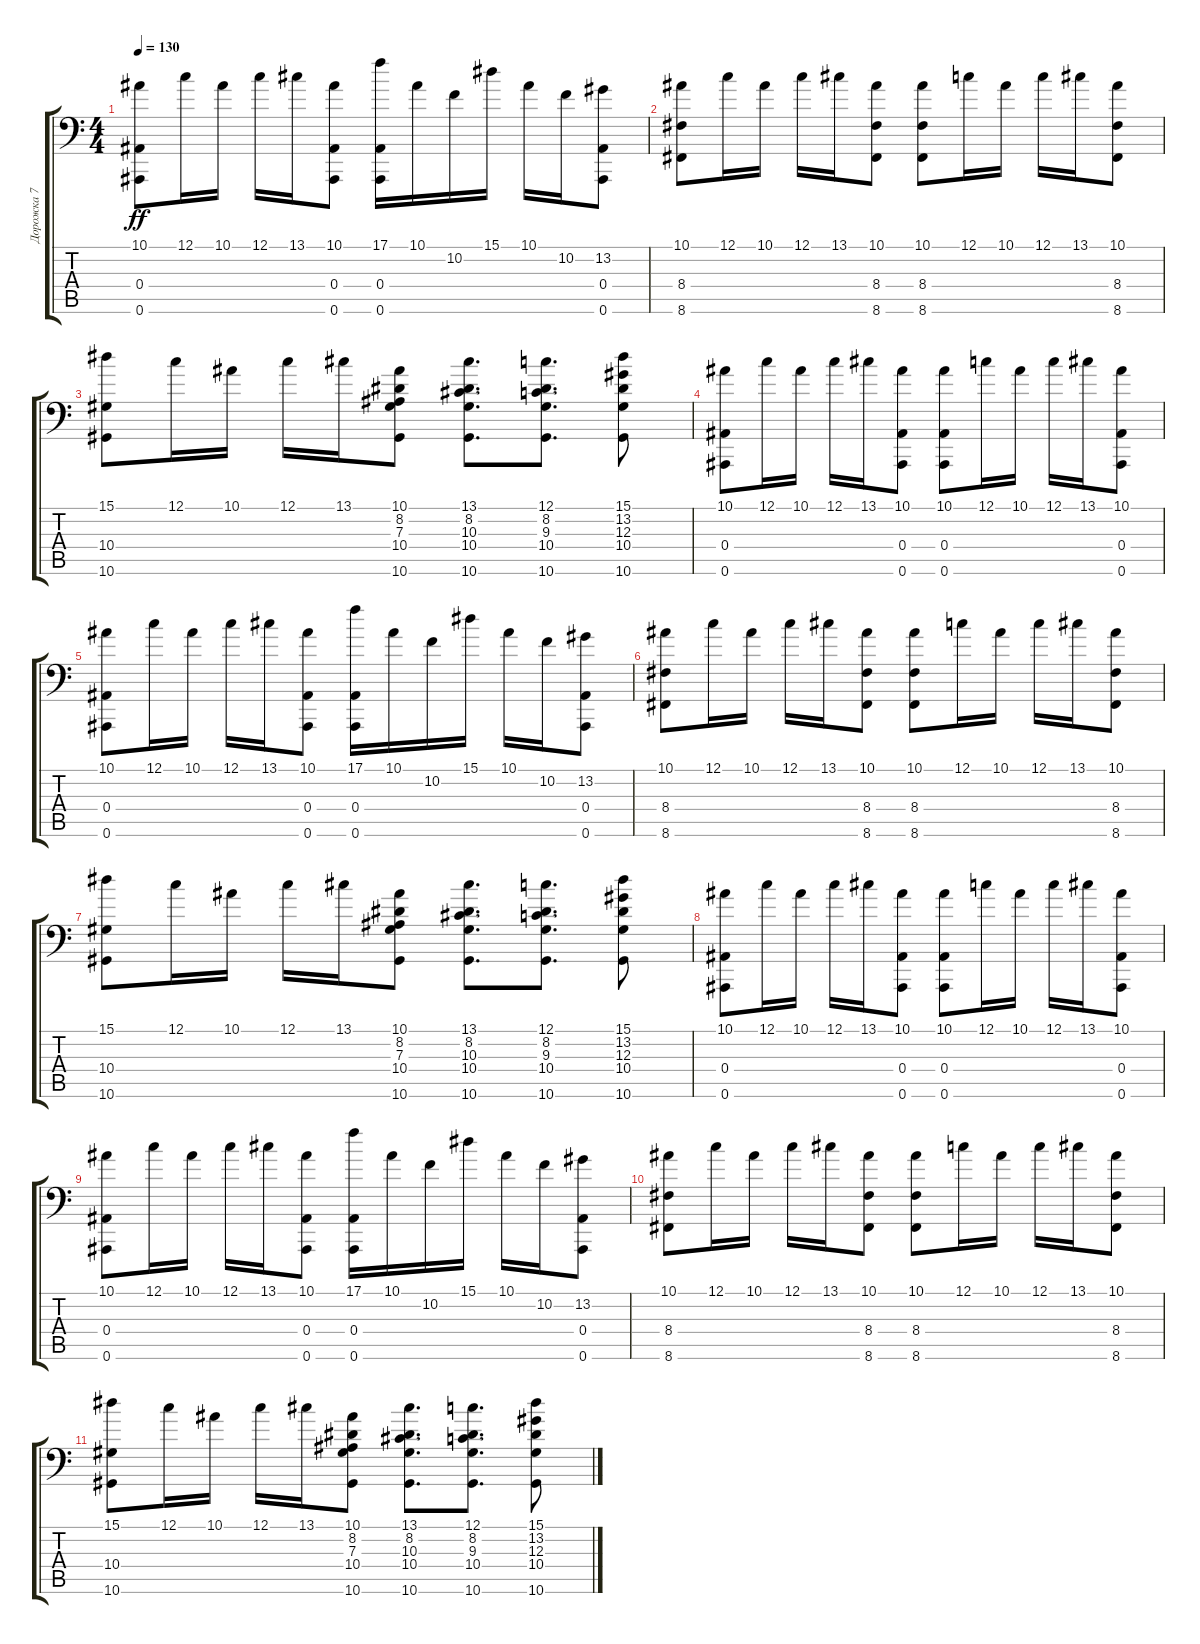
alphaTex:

\track ("Дорожка 7" "Дорожка 7") {instrument acousticgrandpiano}
\staff {score tabs}
\tuning (C4 G3 Eb3 Bb2 F2 Bb1) {hide}
\ts (4 4)
\tempo 130
\clef f4
\ks c
(10.1 0.4 0.6).8{dy ff} 12.1.16 10.1.16 12.1.16 13.1.16 (10.1 0.4 0.6).8 (17.1 0.4 0.6).16 10.1.16 10.2.16 15.1.16 10.1.16 10.2.16 (13.2 0.4 0.6).8 |
(10.1 8.4 8.6).8 12.1.16 10.1.16 12.1.16 13.1.16 (10.1 8.4 8.6).8 (10.1 8.4 8.6).8 12.1.16 10.1.16 12.1.16 13.1.16 (10.1 8.4 8.6).8 |
(15.1 10.4 10.6).8 12.1.16 10.1.16 12.1.16 13.1.16 (10.1 8.2 7.3 10.4 10.6).8 (13.1 8.2 10.3 10.4 10.6).8{d} (12.1 8.2 9.3 10.4 10.6).8{d} (15.1 13.2 12.3 10.4 10.6).8 |
(10.1 0.4 0.6).8 12.1.16 10.1.16 12.1.16 13.1.16 (10.1 0.4 0.6).8 (10.1 0.4 0.6).8 12.1.16 10.1.16 12.1.16 13.1.16 (10.1 0.4 0.6).8 |
(10.1 0.4 0.6).8 12.1.16 10.1.16 12.1.16 13.1.16 (10.1 0.4 0.6).8 (17.1 0.4 0.6).16 10.1.16 10.2.16 15.1.16 10.1.16 10.2.16 (13.2 0.4 0.6).8 |
(10.1 8.4 8.6).8 12.1.16 10.1.16 12.1.16 13.1.16 (10.1 8.4 8.6).8 (10.1 8.4 8.6).8 12.1.16 10.1.16 12.1.16 13.1.16 (10.1 8.4 8.6).8 |
(15.1 10.4 10.6).8 12.1.16 10.1.16 12.1.16 13.1.16 (10.1 8.2 7.3 10.4 10.6).8 (13.1 8.2 10.3 10.4 10.6).8{d} (12.1 8.2 9.3 10.4 10.6).8{d} (15.1 13.2 12.3 10.4 10.6).8 |
(10.1 0.4 0.6).8 12.1.16 10.1.16 12.1.16 13.1.16 (10.1 0.4 0.6).8 (10.1 0.4 0.6).8 12.1.16 10.1.16 12.1.16 13.1.16 (10.1 0.4 0.6).8 |
(10.1 0.4 0.6).8 12.1.16 10.1.16 12.1.16 13.1.16 (10.1 0.4 0.6).8 (17.1 0.4 0.6).16 10.1.16 10.2.16 15.1.16 10.1.16 10.2.16 (13.2 0.4 0.6).8 |
(10.1 8.4 8.6).8 12.1.16 10.1.16 12.1.16 13.1.16 (10.1 8.4 8.6).8 (10.1 8.4 8.6).8 12.1.16 10.1.16 12.1.16 13.1.16 (10.1 8.4 8.6).8 |
(15.1 10.4 10.6).8 12.1.16 10.1.16 12.1.16 13.1.16 (10.1 8.2 7.3 10.4 10.6).8 (13.1 8.2 10.3 10.4 10.6).8{d} (12.1 8.2 9.3 10.4 10.6).8{d} (15.1 13.2 12.3 10.4 10.6).8
